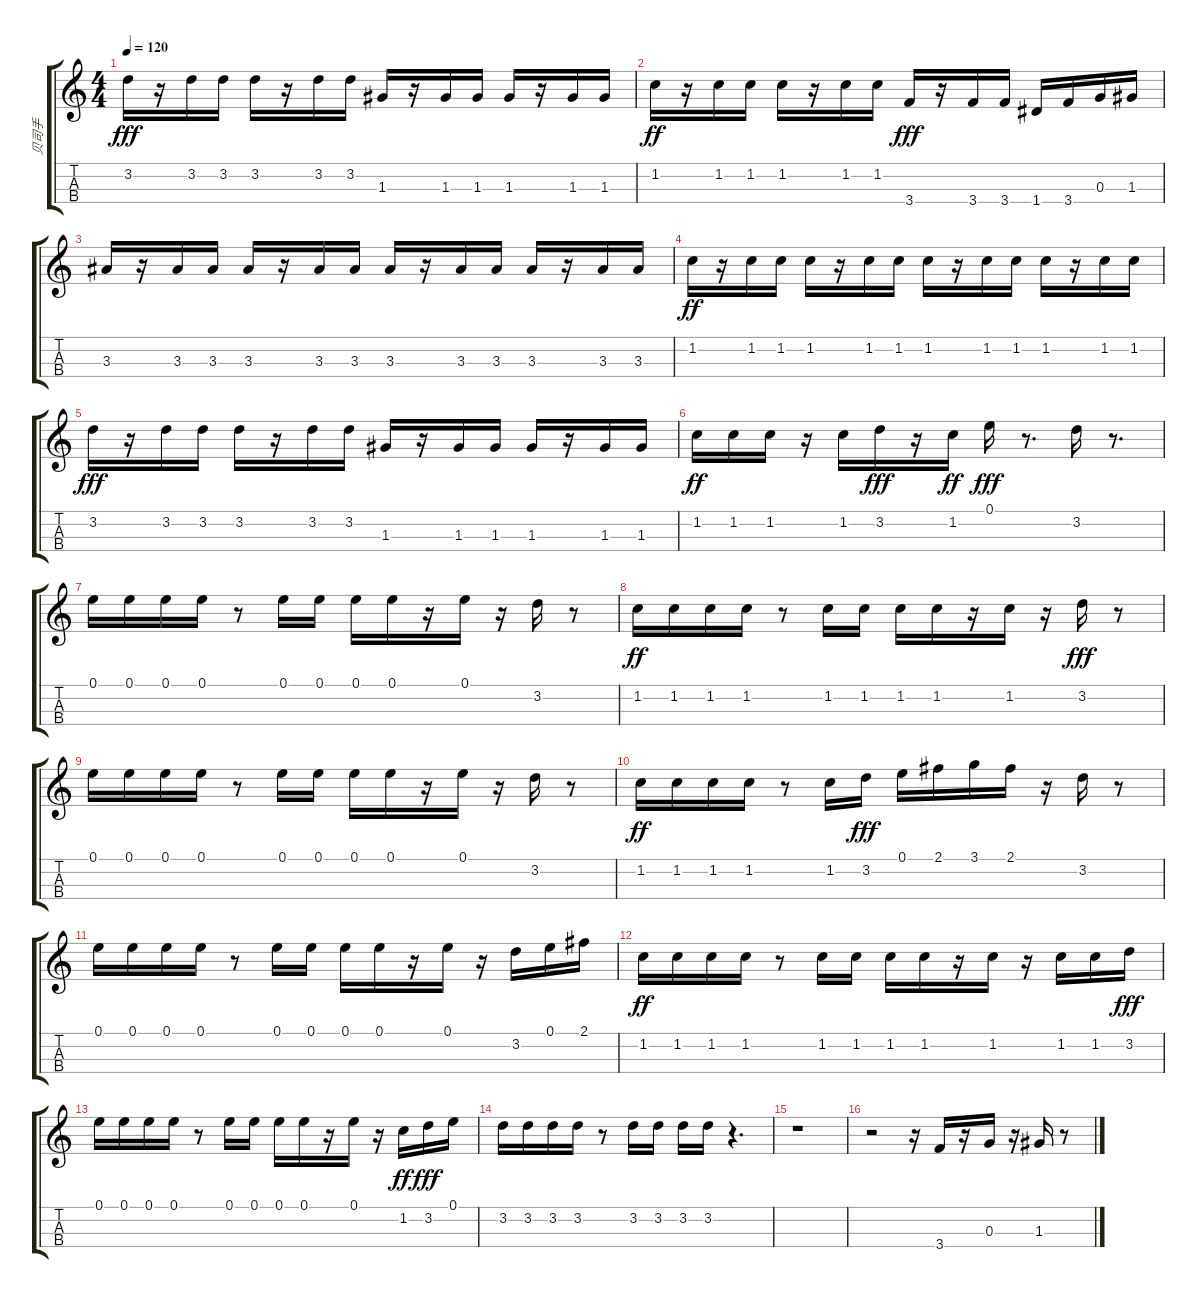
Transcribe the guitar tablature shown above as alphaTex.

\track ("贝司手" "贝司手") {instrument electricbassfinger}
\staff {score tabs}
\tuning (E4 B3 G3 D3) {hide}
\ts (4 4)
\tempo 120
\clef g2
\ks c
3.2.16{dy fff} r.16 3.2.16 3.2.16 3.2.16 r.16 3.2.16 3.2.16 1.3.16 r.16 1.3.16 1.3.16 1.3.16 r.16 1.3.16 1.3.16 |
1.2.16{dy ff} r.16 1.2.16 1.2.16 1.2.16 r.16 1.2.16 1.2.16 3.4.16{dy fff} r.16 3.4.16 3.4.16 1.4.16 3.4.16 0.3.16 1.3.16 |
3.3.16 r.16 3.3.16 3.3.16 3.3.16 r.16 3.3.16 3.3.16 3.3.16 r.16 3.3.16 3.3.16 3.3.16 r.16 3.3.16 3.3.16 |
1.2.16{dy ff} r.16 1.2.16 1.2.16 1.2.16 r.16 1.2.16 1.2.16 1.2.16 r.16 1.2.16 1.2.16 1.2.16 r.16 1.2.16 1.2.16 |
3.2.16{dy fff} r.16 3.2.16 3.2.16 3.2.16 r.16 3.2.16 3.2.16 1.3.16 r.16 1.3.16 1.3.16 1.3.16 r.16 1.3.16 1.3.16 |
1.2.16{dy ff} 1.2.16 1.2.16 r.16 1.2.16 3.2.16{dy fff} r.16 1.2.16{dy ff} 0.1.16{dy fff} r.8{d} 3.2.16 r.8{d} |
0.1.16 0.1.16 0.1.16 0.1.16 r.8 0.1.16 0.1.16 0.1.16 0.1.16 r.16 0.1.16 r.16 3.2.16 r.8 |
1.2.16{dy ff} 1.2.16 1.2.16 1.2.16 r.8 1.2.16 1.2.16 1.2.16 1.2.16 r.16 1.2.16 r.16 3.2.16{dy fff} r.8 |
0.1.16 0.1.16 0.1.16 0.1.16 r.8 0.1.16 0.1.16 0.1.16 0.1.16 r.16 0.1.16 r.16 3.2.16 r.8 |
1.2.16{dy ff} 1.2.16 1.2.16 1.2.16 r.8 1.2.16 3.2.16{dy fff} 0.1.16 2.1.16 3.1.16 2.1.16 r.16 3.2.16 r.8 |
0.1.16 0.1.16 0.1.16 0.1.16 r.8 0.1.16 0.1.16 0.1.16 0.1.16 r.16 0.1.16 r.16 3.2.16 0.1.16 2.1.16 |
1.2.16{dy ff} 1.2.16 1.2.16 1.2.16 r.8 1.2.16 1.2.16 1.2.16 1.2.16 r.16 1.2.16 r.16 1.2.16 1.2.16 3.2.16{dy fff} |
0.1.16 0.1.16 0.1.16 0.1.16 r.8 0.1.16 0.1.16 0.1.16 0.1.16 r.16 0.1.16 r.16 1.2.16{dy ff} 3.2.16{dy fff} 0.1.16 |
3.2.16 3.2.16 3.2.16 3.2.16 r.8 3.2.16 3.2.16 3.2.16 3.2.16 r.4{d} |
r.1 |
r.2 r.16 3.4.16 r.16 0.3.16 r.16 1.3.16 r.8
